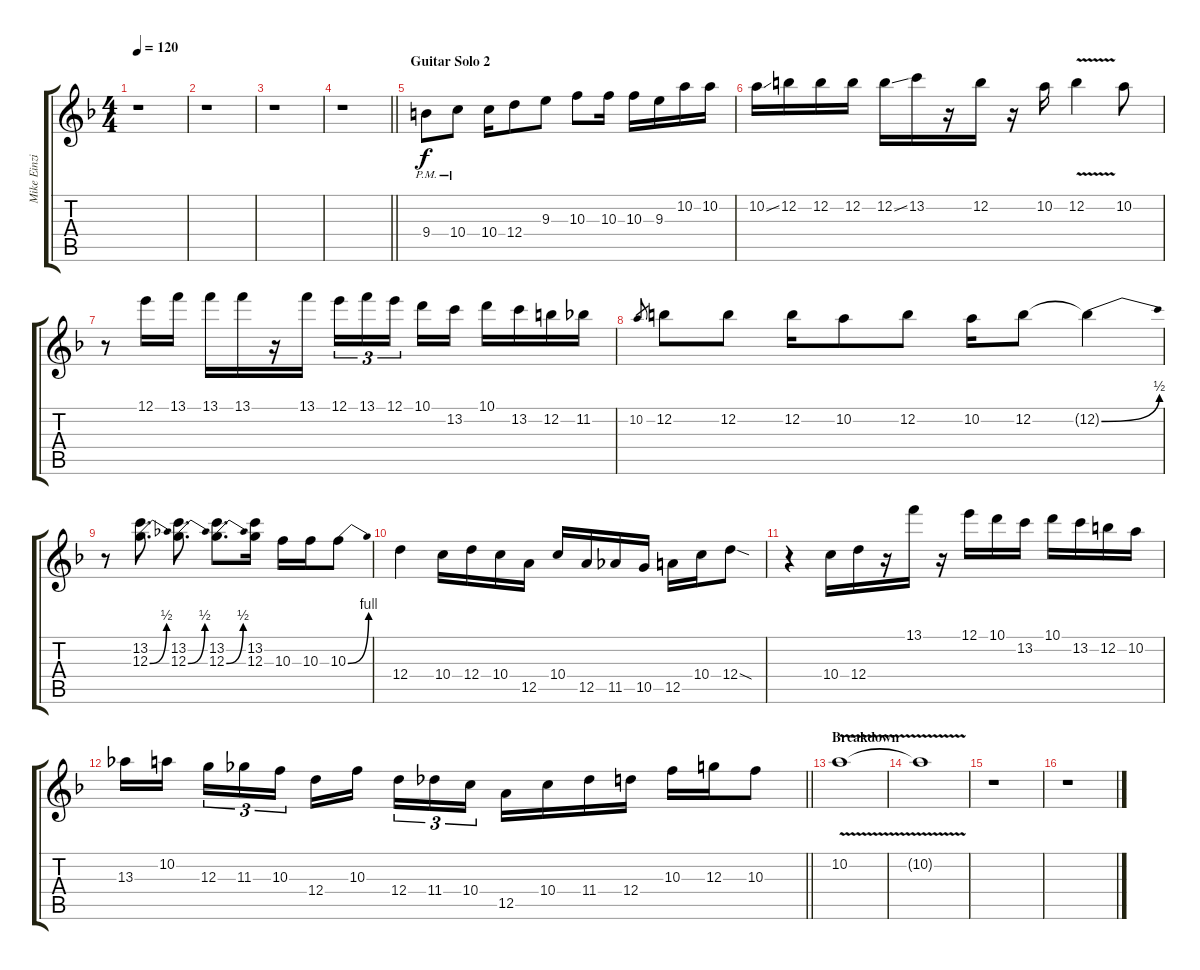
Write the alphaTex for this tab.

\track ("Mike Einziger solos" "Mike Einzi") {instrument distortionguitar}
\staff {score tabs}
\tuning (E4 B3 G3 D3 A2 E2) {hide}
\ts (4 4)
\tempo 120
\clef g2
\ks dminor
r.1{dy f} |
r.1 |
r.1 |
\barLineRight lightlight
r.1 |
\section ("" "Guitar Solo 2")
9.4{pm}.8{instrument overdrivenguitar} 10.4{pm}.8 10.4.16 12.4.8 9.3.8 10.3.8 10.3.16 10.3.16 9.3.16 10.2.16 10.2.16 |
10.2{ss}.16 12.2.16 12.2.16 12.2.16 12.2{ss}.16 13.2.16 r.16 12.2.16 r.16 10.2.16 12.2{v}.4 10.2.8 |
r.8 12.1.16 13.1.16 13.1.16 13.1.16 r.16 13.1.16 12.1.16{tu (3 2)} 13.1.16{tu (3 2)} 12.1.16{tu (3 2) beam splitsecondary} 10.1.16 13.2.16 10.1.16 13.2.16 12.2.16 11.2.16 |
10.2.8{gr} 12.2.8 12.2.8 12.2.16 10.2.8 12.2.8 10.2.16 12.2.8 12.2{be (bend 0 0 60 2) t}.4 |
r.8 (13.2 12.3{be (bend 0 0 60 2)}).8{d} (13.2 12.3{be (bend 0 0 60 2)}).8{d} (13.2 12.3{be (bend 0 0 60 2)}).8{d} (13.2 12.3).16 10.3.16 10.3.16 10.3{be (bend 0 0 60 4)}.8 |
12.4.4 10.4.16 12.4.16 10.4.16 12.5.16 10.4.16 12.5.16 11.5.16 10.5.16 12.5.16 10.4.16 12.4{sod}.8 |
r.4 10.4.16 12.4.16 r.16 13.1.16 r.16 12.1.16 10.1.16 13.2.16 10.1.16 13.2.16 12.2.16 10.2.16 |
\barLineRight lightlight
13.3.16 10.2.16{beam splitsecondary} 12.3.16{tu (3 2)} 11.3.16{tu (3 2)} 10.3.16{tu (3 2)} 12.4.16 10.3.16{beam splitsecondary} 12.4.16{tu (3 2)} 11.4.16{tu (3 2)} 10.4.16{tu (3 2)} 12.5.16 10.4.16 11.4.16 12.4.16 10.3.16 12.3.16 10.3.8 |
\section ("" "Breakdown")
10.2{v}.1 |
10.2{t}.1 |
r.1 |
r.1
